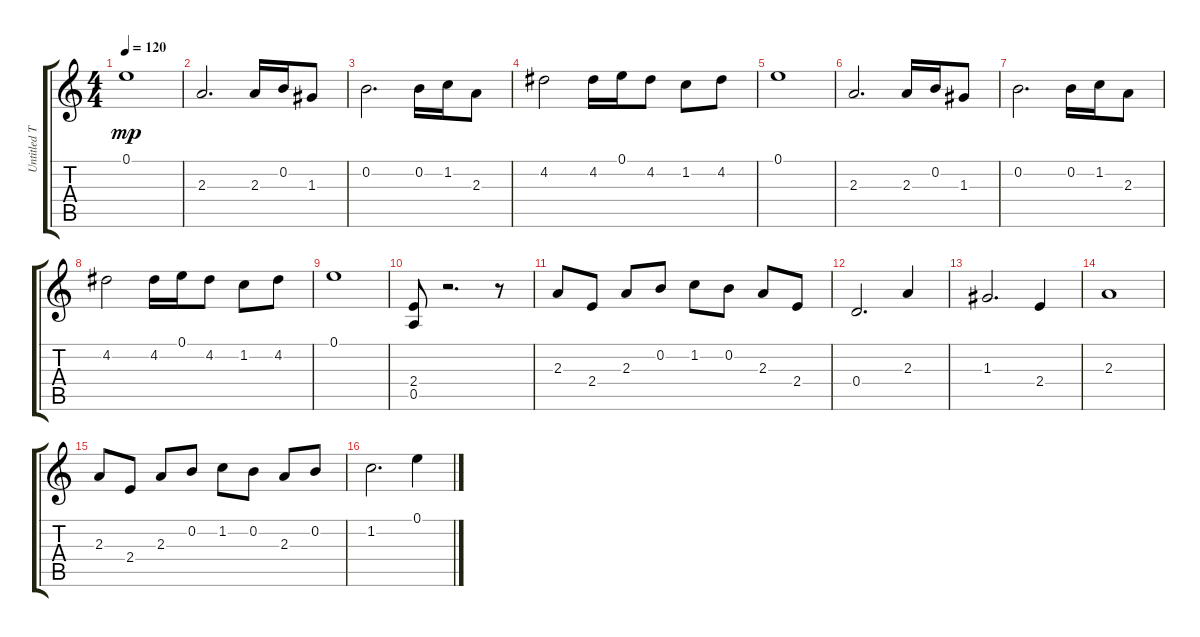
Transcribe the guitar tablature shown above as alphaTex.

\track ("Untitled Track" "Untitled T") {instrument distortionguitar}
\staff {score tabs}
\tuning (E4 B3 G3 D3 A2 E2) {hide}
\ts (4 4)
\tempo 120
\clef g2
\ks c
0.1.1{dy mp} |
2.3.2{d} 2.3.16 0.2.16 1.3.8 |
0.2.2{d} 0.2.16 1.2.16 2.3.8 |
4.2.2 4.2.16 0.1.16 4.2.8 1.2.8 4.2.8 |
0.1.1 |
2.3.2{d} 2.3.16 0.2.16 1.3.8 |
0.2.2{d} 0.2.16 1.2.16 2.3.8 |
4.2.2 4.2.16 0.1.16 4.2.8 1.2.8 4.2.8 |
0.1.1 |
(2.4 0.5).8 r.2{d} r.8 |
2.3.8 2.4.8 2.3.8 0.2.8 1.2.8 0.2.8 2.3.8 2.4.8 |
0.4.2{d} 2.3.4 |
1.3.2{d} 2.4.4 |
2.3.1 |
2.3.8 2.4.8 2.3.8 0.2.8 1.2.8 0.2.8 2.3.8 0.2.8 |
1.2.2{d} 0.1.4
